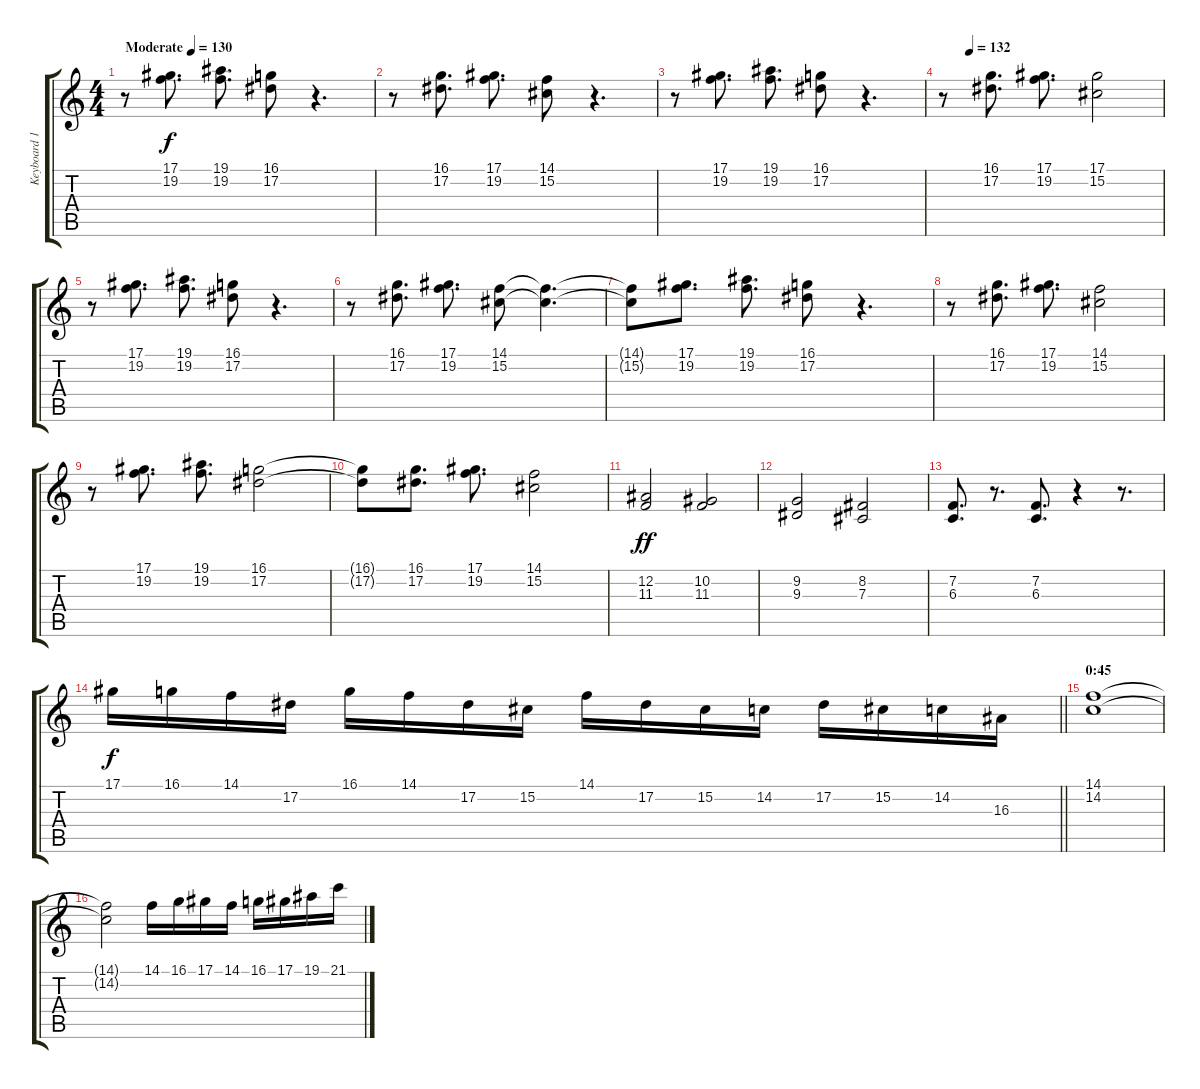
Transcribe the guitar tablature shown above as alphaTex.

\track ("Keyboard 1" "Keyboard 1") {instrument rockorgan}
\staff {score tabs}
\tuning (Eb4 Bb3 Gb3 Db3 Ab2 Eb2) {hide}
\ts (4 4)
\tempo (130 "Moderate")
\clef g2
\ks c
r.8{dy f instrument rockorgan} (17.1 19.2).8{d} (19.1 19.2).8{d} (16.1 17.2).8 r.4{d} |
r.8 (16.1 17.2).8{d} (17.1 19.2).8{d} (14.1 15.2).8 r.4{d} |
r.8 (17.1 19.2).8{d} (19.1 19.2).8{d} (16.1 17.2).8 r.4{d} |
\tempo (132 0.125)
r.8 (16.1 17.2).8{d} (17.1 19.2).8{d} (17.1 15.2).2 |
r.8 (17.1 19.2).8{d} (19.1 19.2).8{d} (16.1 17.2).8 r.4{d} |
r.8 (16.1 17.2).8{d} (17.1 19.2).8{d} (14.1 15.2).8 (14.1{t} 15.2{t}).4{d} |
(14.1{t} 15.2{t}).8 (17.1 19.2).8{d} (19.1 19.2).8{d} (16.1 17.2).8 r.4{d} |
r.8 (16.1 17.2).8{d} (17.1 19.2).8{d} (14.1 15.2).2 |
r.8 (17.1 19.2).8{d} (19.1 19.2).8{d} (16.1 17.2).2 |
(16.1{t} 17.2{t}).8 (16.1 17.2).8{d} (17.1 19.2).8{d} (14.1 15.2).2 |
(12.2 11.3).2{dy ff instrument stringensemble1} (10.2 11.3).2 |
(9.2 9.3).2 (8.2 7.3).2 |
(7.2 6.3).8{d} r.8{d} (7.2 6.3).8{d} r.4 r.8{d} |
\barLineRight lightlight
17.1.16{dy f instrument rockorgan} 16.1.16 14.1.16 17.2.16 16.1.16 14.1.16 17.2.16 15.2.16 14.1.16 17.2.16 15.2.16 14.2.16 17.2.16 15.2.16 14.2.16 16.3.16 |
\section ("" "0:45")
(14.1 14.2).1 |
(14.1{t} 14.2{t}).2 14.1.16 16.1.16 17.1.16 14.1.16 16.1.16 17.1.16 19.1.16 21.1.16
